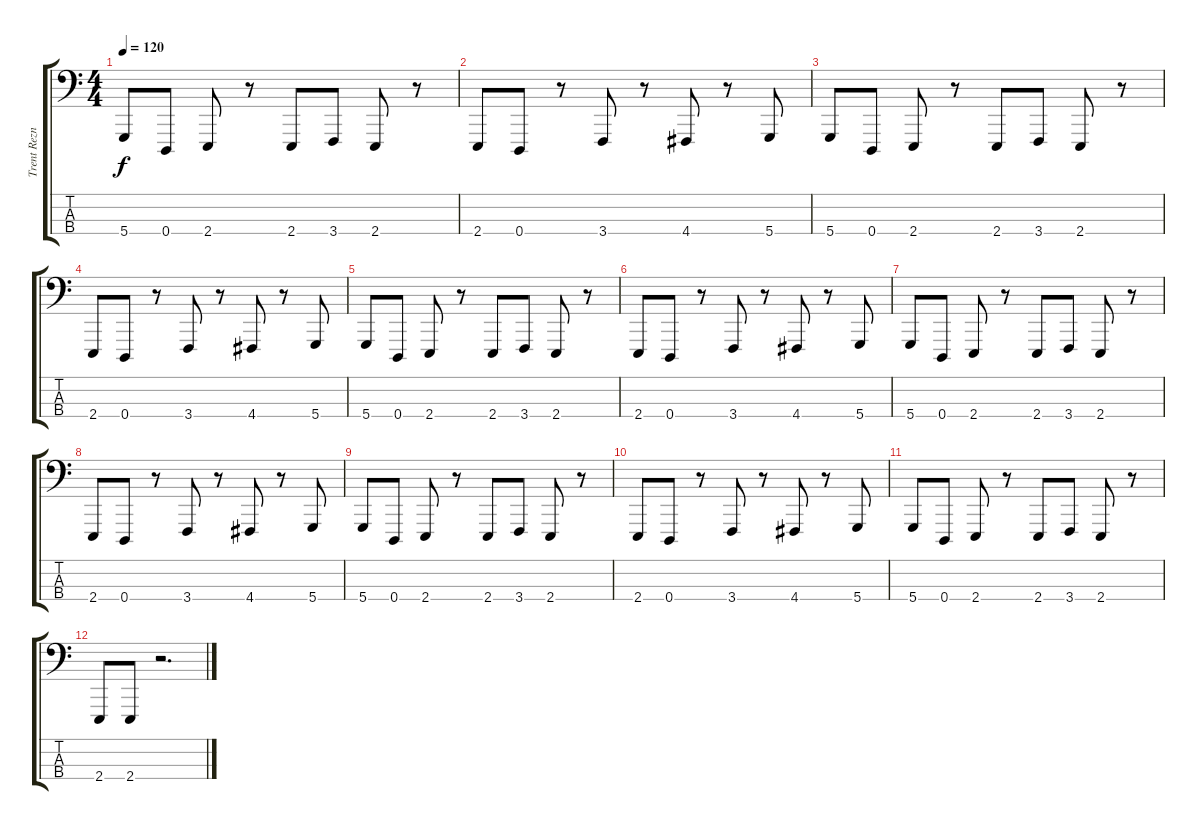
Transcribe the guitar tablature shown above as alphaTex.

\track ("Trent Reznor" "Trent Rezn") {instrument lead2sawtooth}
\staff {score tabs}
\tuning (G2 D2 A1 D1) {hide}
\ts (4 4)
\tempo 120
\clef f4
\ks c
5.4.8{dy f volume 10 instrument synthbrass1} 0.4.8 2.4.8 r.8 2.4.8 3.4.8 2.4.8 r.8 |
2.4.8 0.4.8 r.8 3.4.8 r.8 4.4.8 r.8 5.4.8 |
5.4.8 0.4.8 2.4.8 r.8 2.4.8 3.4.8 2.4.8 r.8 |
2.4.8 0.4.8 r.8 3.4.8 r.8 4.4.8 r.8 5.4.8 |
5.4.8 0.4.8 2.4.8 r.8 2.4.8 3.4.8 2.4.8 r.8 |
2.4.8 0.4.8 r.8 3.4.8 r.8 4.4.8 r.8 5.4.8 |
5.4.8 0.4.8 2.4.8 r.8 2.4.8 3.4.8 2.4.8 r.8 |
2.4.8 0.4.8 r.8 3.4.8 r.8 4.4.8 r.8 5.4.8{volume 13} |
5.4.8 0.4.8 2.4.8 r.8 2.4.8 3.4.8 2.4.8 r.8 |
2.4.8 0.4.8 r.8 3.4.8 r.8 4.4.8 r.8 5.4.8 |
5.4.8 0.4.8 2.4.8 r.8 2.4.8 3.4.8 2.4.8 r.8 |
2.4.8 2.4.8 r.2{d}
